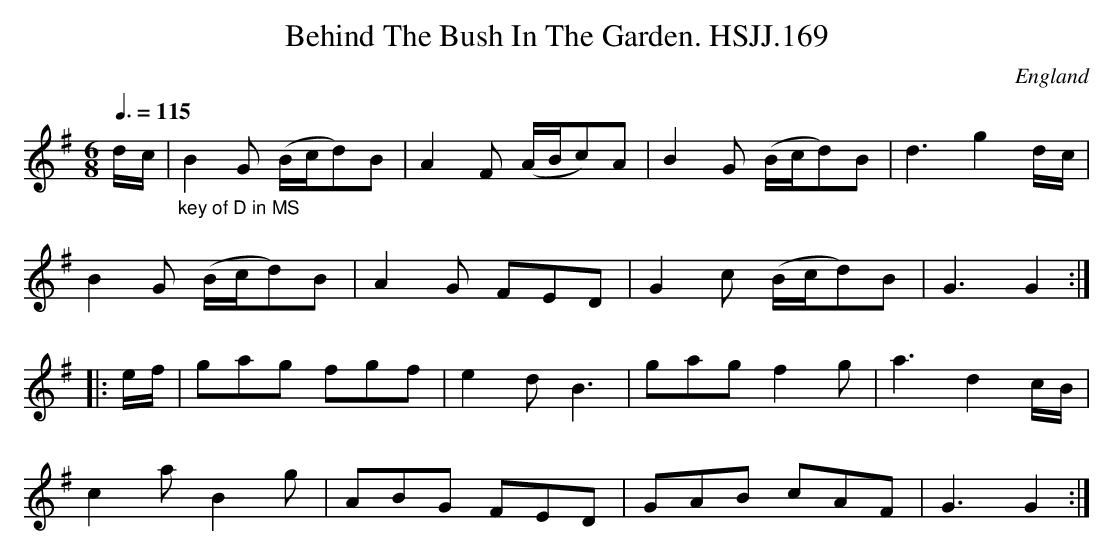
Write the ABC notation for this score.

X:1
T:Behind The Bush In The Garden. HSJJ.169
M:6/8
L:1/8
Q:3/8=115
O:England
K:G
d/-c/|"_key of D in MS"B2G (B/c/d)B|A2F (A/B/c)A|\
B2G (B/c/d)B|d3g2d/-c/|
B2G (B/c/d)B|A2G FED|G2c (B/c/d)B|G3G2:|
|:e/f/|gag fgf|e2dB3|gagf2g|a3d2c/B/|
c2aB2g|ABG FED|GAB cAF|G3G2:|
